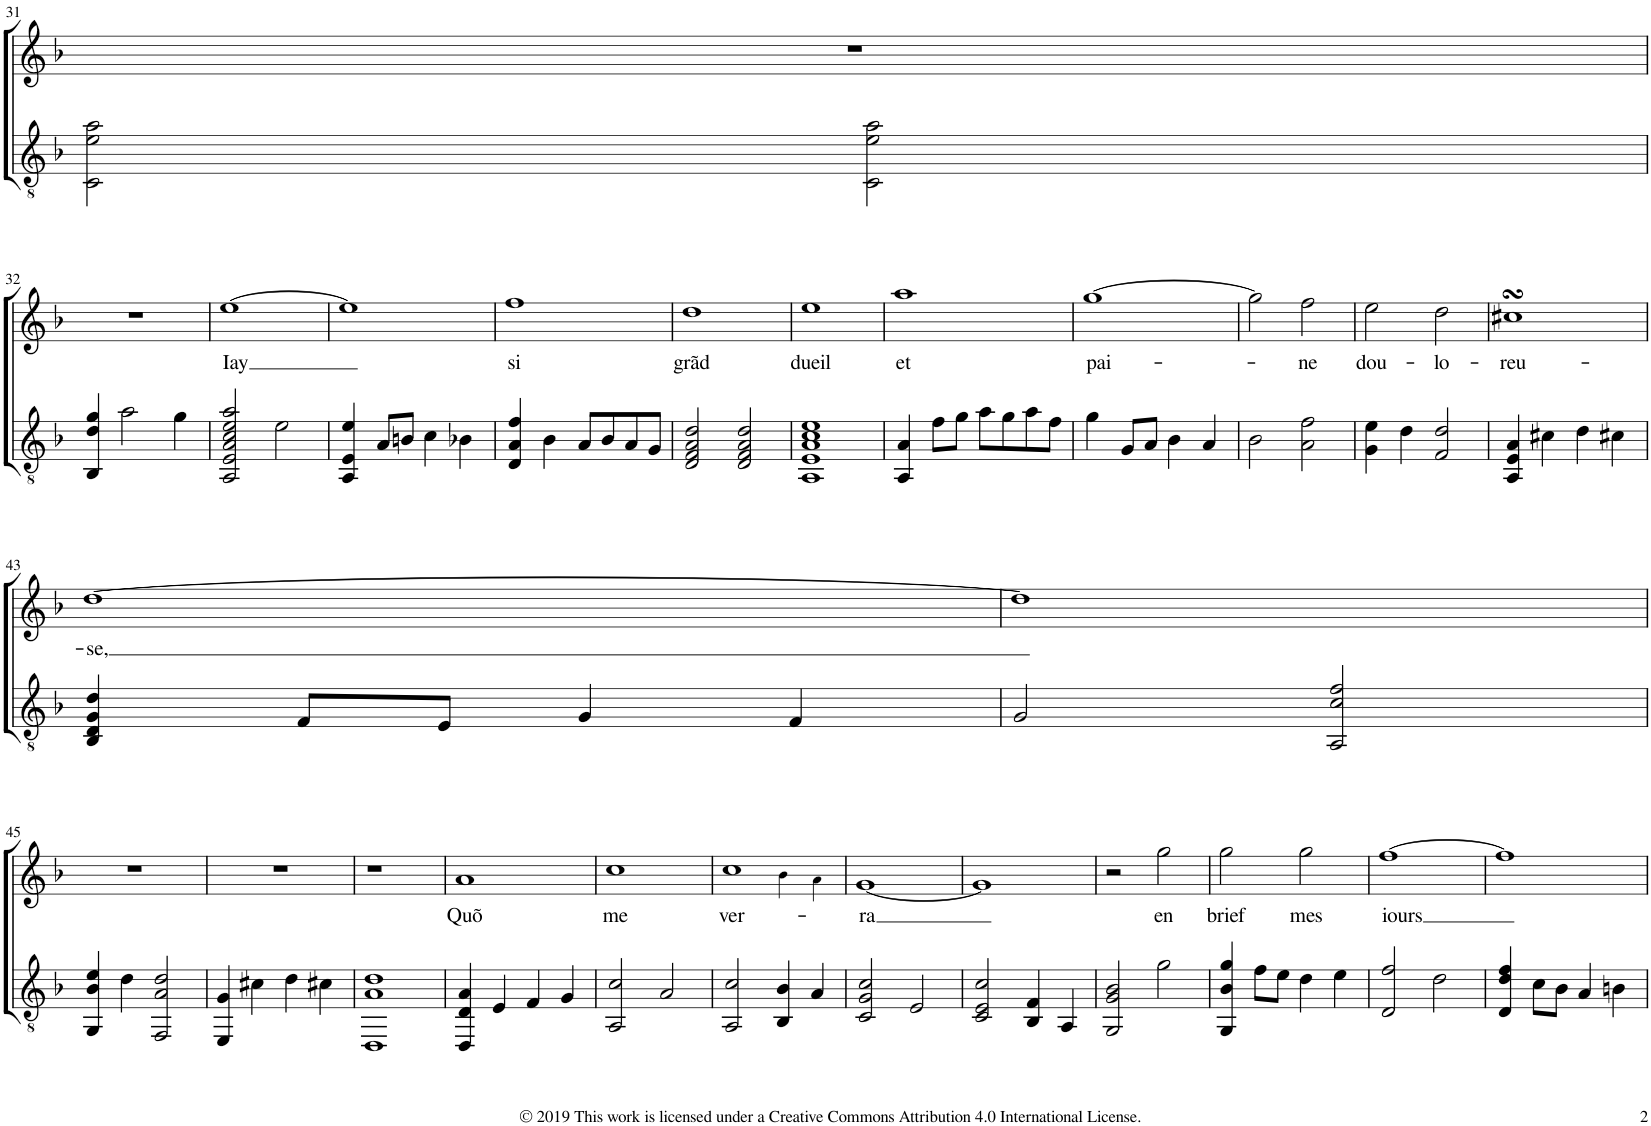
**kern	**kern	**text
*part2	*part1	*part1
*staff2	*staff1	*staff1
*I"Liuto	*I"Soprano	*
!!LO:PB:g=z
*clefGv2	*clefG2	*
*k[b-]	*k[b-]	*
*M2/2	*M2/2	*
*met(c|)	*met(c|)	*
=31	=31	=31
2C\ 2e\ 2a\	1r	.
2C\ 2e\ 2a\	.	.
!!LO:LB:g=z
=32	=32	=32
4BB-/ 4d/ 4g/	1r	.
2a\	.	.
4g\	.	.
=33	=33	=33
!	!	!LO:LY:b
2AA/ 2E/ 2A/ 2c/ 2e/ 2a/	[1ee	Iay
2e\	.	.
=34	=34	=34
4AA/ 4E/ 4e/	1ee]	.
8A/L	.	.
8Bn/J	.	.
4c\	.	.
4B-X\	.	.
=35	=35	=35
!	!	!LO:LY:b
4D/ 4A/ 4f/	1ff	si
4B-\	.	.
8A/L	.	.
8B-/	.	.
8A/	.	.
8G/J	.	.
=36	=36	=36
!	!	!LO:LY:b
2D/ 2F/ 2A/ 2d/	1dd	grãd
2D/ 2F/ 2A/ 2d/	.	.
=37	=37	=37
!	!	!LO:LY:b
1AA 1E 1A 1c 1e	1ee	dueil
=38	=38	=38
!	!	!LO:LY:b
4AA/ 4A/	1aa	et
8f\L	.	.
8g\J	.	.
8a\L	.	.
8g\	.	.
8a\	.	.
8f\J	.	.
=39	=39	=39
!	!	!LO:LY:b
4g\	[1gg	pai-
8G/L	.	.
8A/J	.	.
4B-\	.	.
4A/	.	.
=40	=40	=40
2B-\	2gg\]	.
!	!	!LO:LY:b
2A\ 2f\	2ff\	-ne
=41	=41	=41
!	!	!LO:LY:b
4G\ 4e\	2ee\	dou-
4d\	.	.
!	!	!LO:LY:b
2F/ 2d/	2dd\	-lo-
=42	=42	=42
!	!	!LO:LY:b
4AA/ 4E/ 4A/	1cc#XsSsS	-reu-
4c#X\	.	.
4d\	.	.
4c#X\	.	.
!!LO:LB:g=z
=43	=43	=43
!	!	!LO:LY:b
4BB-/ 4D/ 4G/ 4d/	[1dd	-se,
8F/L	.	.
8E/J	.	.
4G/	.	.
4F/	.	.
=44	=44	=44
2G/	1dd]	.
2AA/ 2c/ 2f/	.	.
!!LO:LB:g=z
=45	=45	=45
4GG/ 4B-/ 4e/	1r	.
4d\	.	.
2FF/ 2A/ 2d/	.	.
=46	=46	=46
4EE/ 4G/	1r	.
4c#X\	.	.
4d\	.	.
4c#X\	.	.
=47	=47	=47
1DD 1A 1d	1r	.
=48	=48	=48
!	!	!LO:LY:b
4DD/ 4D/ 4A/	1a	Quõ
4E/	.	.
4F/	.	.
4G/	.	.
=49	=49	=49
!	!	!LO:LY:b
2AA/ 2c/	1cc	me
2A/	.	.
=50	=50	=50
!	!	!LO:LY:b
*	*^	*
2AA/ 2c/	1cc	2ryy	ver-
4BB-/ 4B-/	.	4b-!\	.
4A/	.	4a!\	.
=51	=51	=51	=51
!	!	!	!LO:LY:b
*	*v	*v	*
2C/ 2G/ 2c/	[1g	-ra
2E/	.	.
=52	=52	=52
2C/ 2E/ 2c/	1g]	.
4BB-/ 4F/	.	.
4AA/	.	.
=53	=53	=53
2GG/ 2G/ 2B-/	2r	.
!	!	!LO:LY:b
2g\	2gg\	en
=54	=54	=54
!	!	!LO:LY:b
4GG/ 4B-/ 4g/	2gg\	brief
8f\L	.	.
8e\J	.	.
!	!	!LO:LY:b
4d\	2gg\	mes
4e\	.	.
=55	=55	=55
!	!	!LO:LY:b
2D/ 2f/	[1ff	iours
2d\	.	.
=56	=56	=56
4D/ 4d/ 4f/	1ff]	.
8c\L	.	.
8B-\J	.	.
4A/	.	.
4Bn\	.	.
=	=	=
*-	*-	*-
